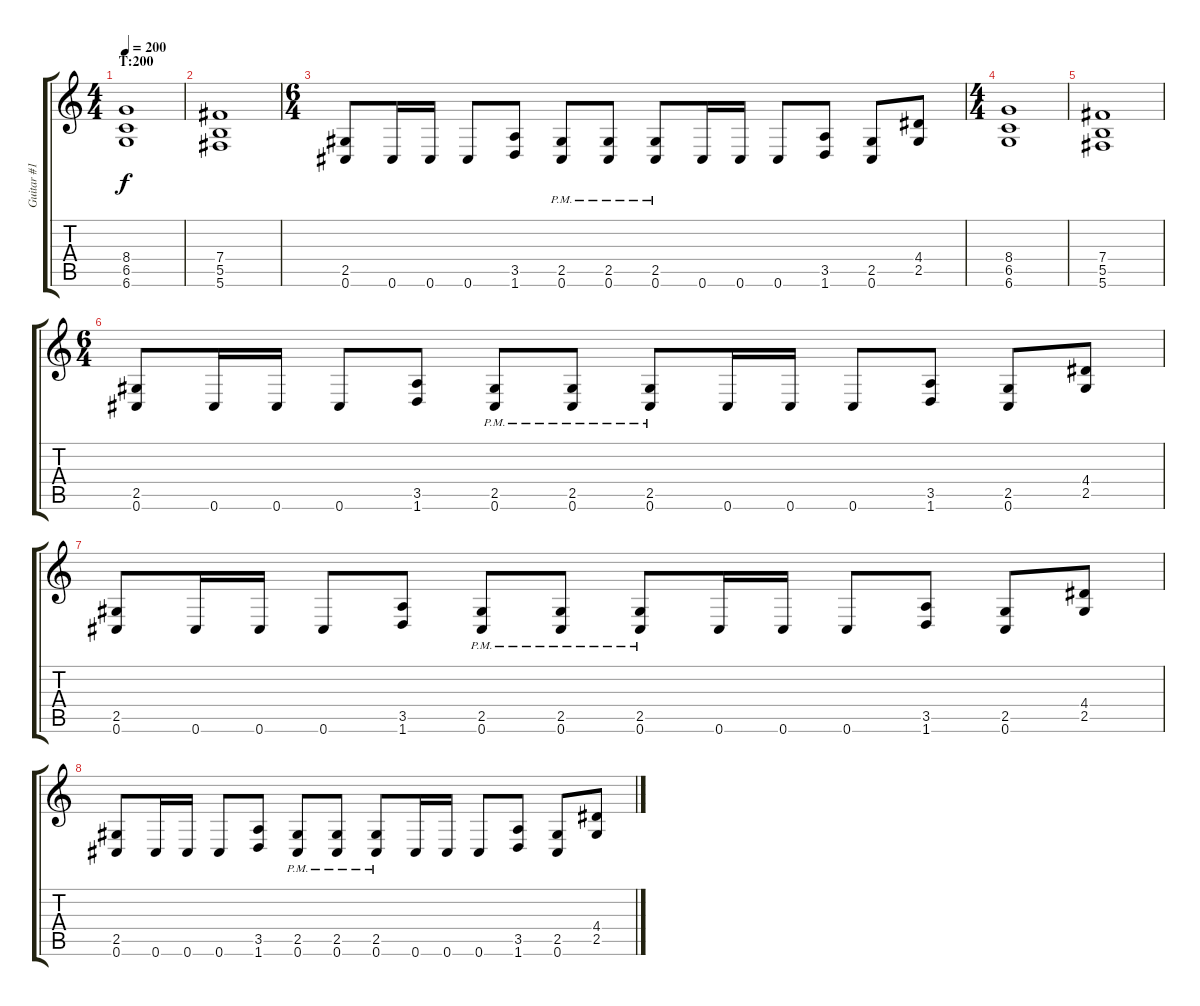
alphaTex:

\track ("Guitar #1" "Guitar #1") {instrument distortionguitar}
\staff {score tabs}
\tuning (Db4 Ab3 E3 B2 Gb2 Db2) {hide}
\ts (4 4)
\section ("" "T:200")
\tempo 200
\clef g2
\ks c
(8.4 6.5 6.6).1{dy f instrument distortionguitar} |
(7.4 5.5 5.6).1 |
\ts (6 4)
(2.5 0.6).8 0.6.16 0.6.16 0.6.8 (3.5 1.6).8 (2.5{pm} 0.6).8 (2.5{pm} 0.6).8 (2.5{pm} 0.6).8 0.6.16 0.6.16 0.6.8 (3.5 1.6).8 (2.5 0.6).8 (4.4 2.5).8 |
\ts (4 4)
(8.4 6.5 6.6).1 |
(7.4 5.5 5.6).1 |
\ts (6 4)
(2.5 0.6).8 0.6.16 0.6.16 0.6.8 (3.5 1.6).8 (2.5{pm} 0.6).8 (2.5{pm} 0.6).8 (2.5{pm} 0.6).8 0.6.16 0.6.16 0.6.8 (3.5 1.6).8 (2.5 0.6).8 (4.4 2.5).8 |
(2.5 0.6).8 0.6.16 0.6.16 0.6.8 (3.5 1.6).8 (2.5{pm} 0.6).8 (2.5{pm} 0.6).8 (2.5{pm} 0.6).8 0.6.16 0.6.16 0.6.8 (3.5 1.6).8 (2.5 0.6).8 (4.4 2.5).8 |
(2.5 0.6).8 0.6.16 0.6.16 0.6.8 (3.5 1.6).8 (2.5{pm} 0.6).8 (2.5{pm} 0.6).8 (2.5{pm} 0.6).8 0.6.16 0.6.16 0.6.8 (3.5 1.6).8 (2.5 0.6).8 (4.4 2.5).8
